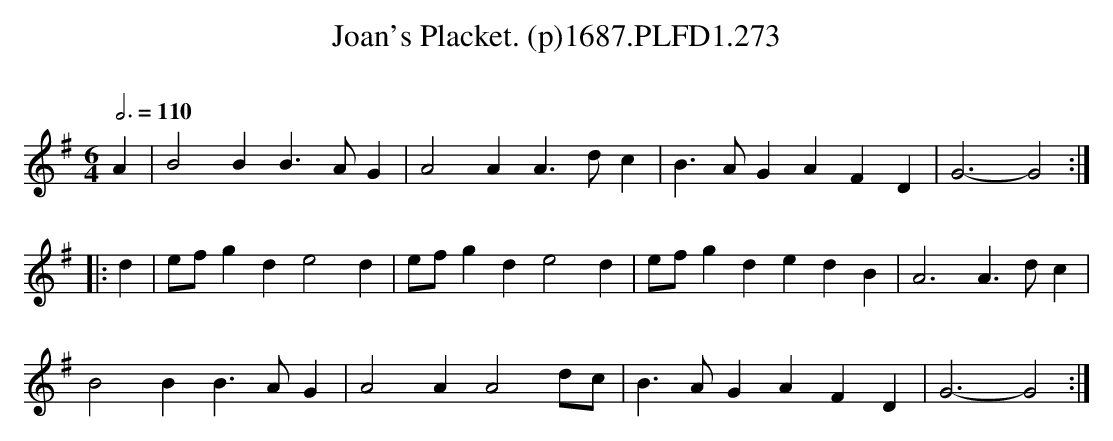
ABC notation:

X:1
T:Joan's Placket. (p)1687.PLFD1.273
M:6/4
L:1/4
Q:3/4=110
O:
K:G
A|B2BB>AG|A2AA>dc|B>AGAFD|G3-G2:|
|:d|e/f/gde2d|e/f/gde2d|e/f/gdedB|A3A>dc|
B2BB>AG|A2AA2d/c/|B>AGAFD|G3-G2:|
